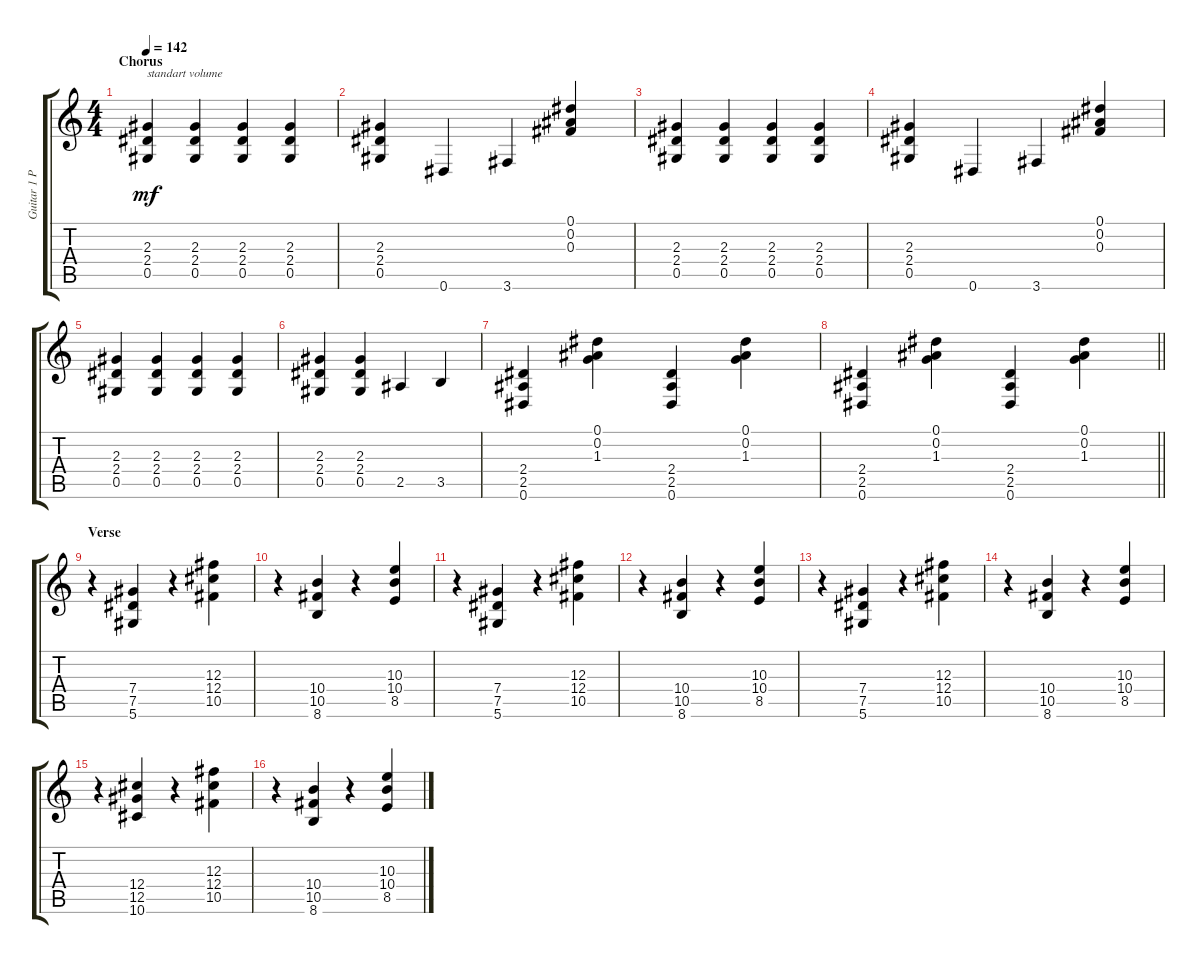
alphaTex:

\track ("Guitar 1 Peter Baumann" "Guitar 1 P") {instrument distortionguitar}
\staff {score tabs}
\tuning (Eb4 Bb3 Gb3 Db3 Ab2 Eb2) {hide}
\ts (4 4)
\section ("" "Chorus")
\tempo 142
\clef g2
\ks c
(2.3 2.4 0.5).4{txt "standart volume" dy mf volume 13} (2.3 2.4 0.5).4 (2.3 2.4 0.5).4 (2.3 2.4 0.5).4 |
(2.3 2.4 0.5).4 0.6.4 3.6.4 (0.1 0.2 0.3).4 |
(2.3 2.4 0.5).4 (2.3 2.4 0.5).4 (2.3 2.4 0.5).4 (2.3 2.4 0.5).4 |
(2.3 2.4 0.5).4 0.6.4 3.6.4 (0.1 0.2 0.3).4 |
(2.3 2.4 0.5).4 (2.3 2.4 0.5).4 (2.3 2.4 0.5).4 (2.3 2.4 0.5).4 |
(2.3 2.4 0.5).4 (2.3 2.4 0.5).4 2.5.4 3.5.4 |
(2.4 2.5 0.6).4 (0.1 0.2 1.3).4 (2.4 2.5 0.6).4 (0.1 0.2 1.3).4 |
\barLineRight lightlight
(2.4 2.5 0.6).4 (0.1 0.2 1.3).4 (2.4 2.5 0.6).4 (0.1 0.2 1.3).4 |
\section ("" "Verse")
r.4 (7.4 7.5 5.6).4 r.4 (12.3 12.4 10.5).4 |
r.4 (10.4 10.5 8.6).4 r.4 (10.3 10.4 8.5).4 |
r.4 (7.4 7.5 5.6).4 r.4 (12.3 12.4 10.5).4 |
r.4 (10.4 10.5 8.6).4 r.4 (10.3 10.4 8.5).4 |
r.4 (7.4 7.5 5.6).4 r.4 (12.3 12.4 10.5).4 |
r.4 (10.4 10.5 8.6).4 r.4 (10.3 10.4 8.5).4 |
r.4 (12.4 12.5 10.6).4 r.4 (12.3 12.4 10.5).4 |
r.4 (10.4 10.5 8.6).4 r.4 (10.3 10.4 8.5).4
